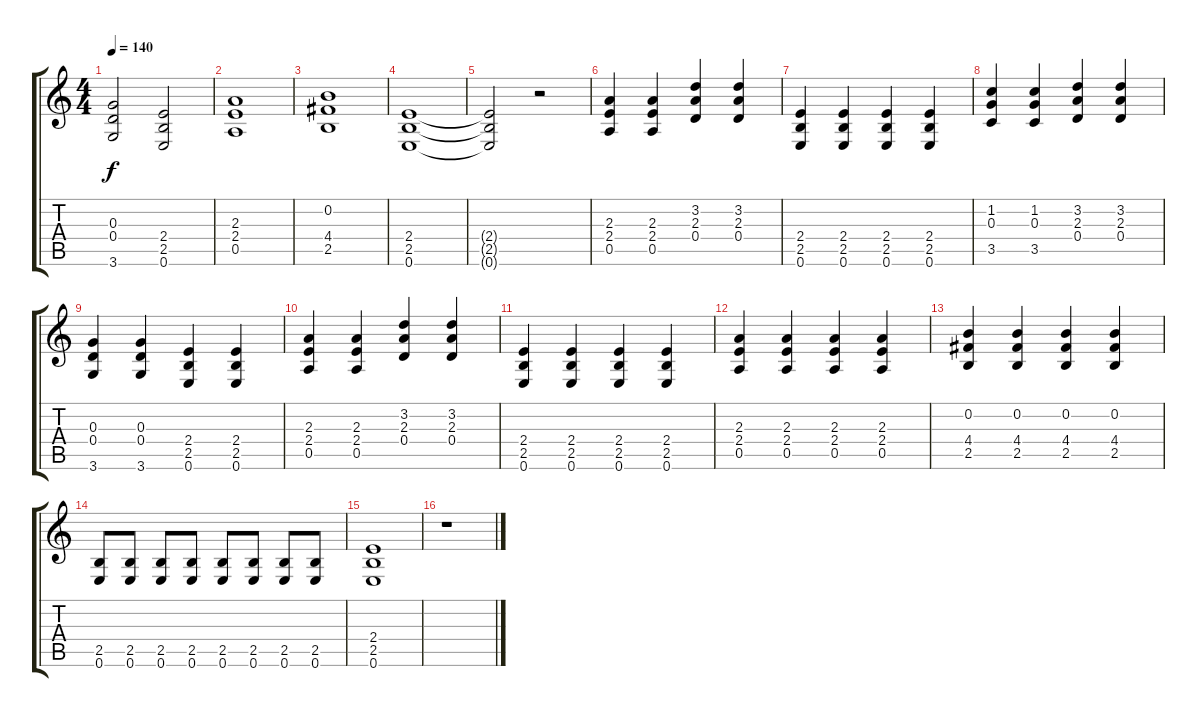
\track "" {instrument distortionguitar}
\staff {score tabs}
\tuning (E4 B3 G3 D3 A2 E2) {hide}
\ts (4 4)
\tempo 140
\clef g2
\ks c
(0.3 0.4 3.6).2{dy f} (2.4 2.5 0.6).2 |
(2.3 2.4 0.5).1 |
(0.2 4.4 2.5).1 |
(2.4 2.5 0.6).1 |
(2.4{t} 2.5{t} 0.6{t}).2 r.2 |
(2.3 2.4 0.5).4 (2.3 2.4 0.5).4 (3.2 2.3 0.4).4 (3.2 2.3 0.4).4 |
(2.4 2.5 0.6).4 (2.4 2.5 0.6).4 (2.4 2.5 0.6).4 (2.4 2.5 0.6).4 |
(1.2 0.3 3.5).4 (1.2 0.3 3.5).4 (3.2 2.3 0.4).4 (3.2 2.3 0.4).4 |
(0.3 0.4 3.6).4 (0.3 0.4 3.6).4 (2.4 2.5 0.6).4 (2.4 2.5 0.6).4 |
(2.3 2.4 0.5).4 (2.3 2.4 0.5).4 (3.2 2.3 0.4).4 (3.2 2.3 0.4).4 |
(2.4 2.5 0.6).4 (2.4 2.5 0.6).4 (2.4 2.5 0.6).4 (2.4 2.5 0.6).4 |
(2.3 2.4 0.5).4 (2.3 2.4 0.5).4 (2.3 2.4 0.5).4 (2.3 2.4 0.5).4 |
(0.2 4.4 2.5).4 (0.2 4.4 2.5).4 (0.2 4.4 2.5).4 (0.2 4.4 2.5).4 |
(2.5 0.6).8 (2.5 0.6).8 (2.5 0.6).8 (2.5 0.6).8 (2.5 0.6).8 (2.5 0.6).8 (2.5 0.6).8 (2.5 0.6).8 |
(2.4 2.5 0.6).1 |
r.1
